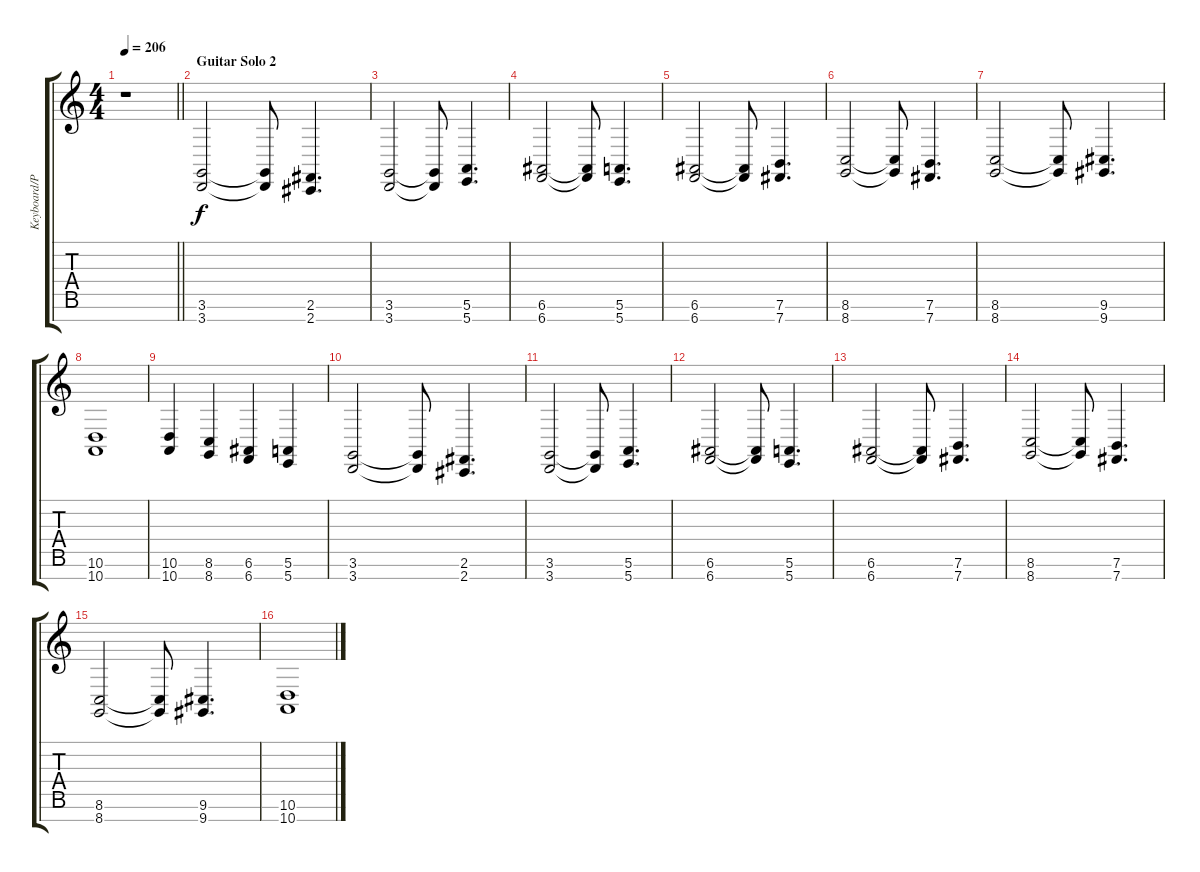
\track ("Keyboard/Piano" "Keyboard/P") {instrument acousticgrandpiano}
\staff {score tabs}
\tuning (E4 B3 G3 D3 A2 E2 B1) {hide}
\ts (4 4)
\tempo 206
\clef g2
\barLineRight lightlight
\ks c
r.1{dy f} |
\section ("" "Guitar Solo 2")
(3.6 3.7).2{volume 10 instrument acousticgrandpiano} (3.6{t} 3.7{t}).8 (2.6 2.7).4{d} |
(3.6 3.7).2 (3.6{t} 3.7{t}).8 (5.6 5.7).4{d} |
(6.6 6.7).2 (6.6{t} 6.7{t}).8 (5.6 5.7).4{d} |
(6.6 6.7).2 (6.6{t} 6.7{t}).8 (7.6 7.7).4{d} |
(8.6 8.7).2 (8.6{t} 8.7{t}).8 (7.6 7.7).4{d} |
(8.6 8.7).2 (8.6{t} 8.7{t}).8 (9.6 9.7).4{d} |
(10.6 10.7).1 |
(10.6 10.7).4 (8.6 8.7).4 (6.6 6.7).4 (5.6 5.7).4 |
(3.6 3.7).2 (3.6{t} 3.7{t}).8 (2.6 2.7).4{d} |
(3.6 3.7).2 (3.6{t} 3.7{t}).8 (5.6 5.7).4{d} |
(6.6 6.7).2 (6.6{t} 6.7{t}).8 (5.6 5.7).4{d} |
(6.6 6.7).2 (6.6{t} 6.7{t}).8 (7.6 7.7).4{d} |
(8.6 8.7).2 (8.6{t} 8.7{t}).8 (7.6 7.7).4{d} |
(8.6 8.7).2 (8.6{t} 8.7{t}).8 (9.6 9.7).4{d} |
(10.6 10.7).1
